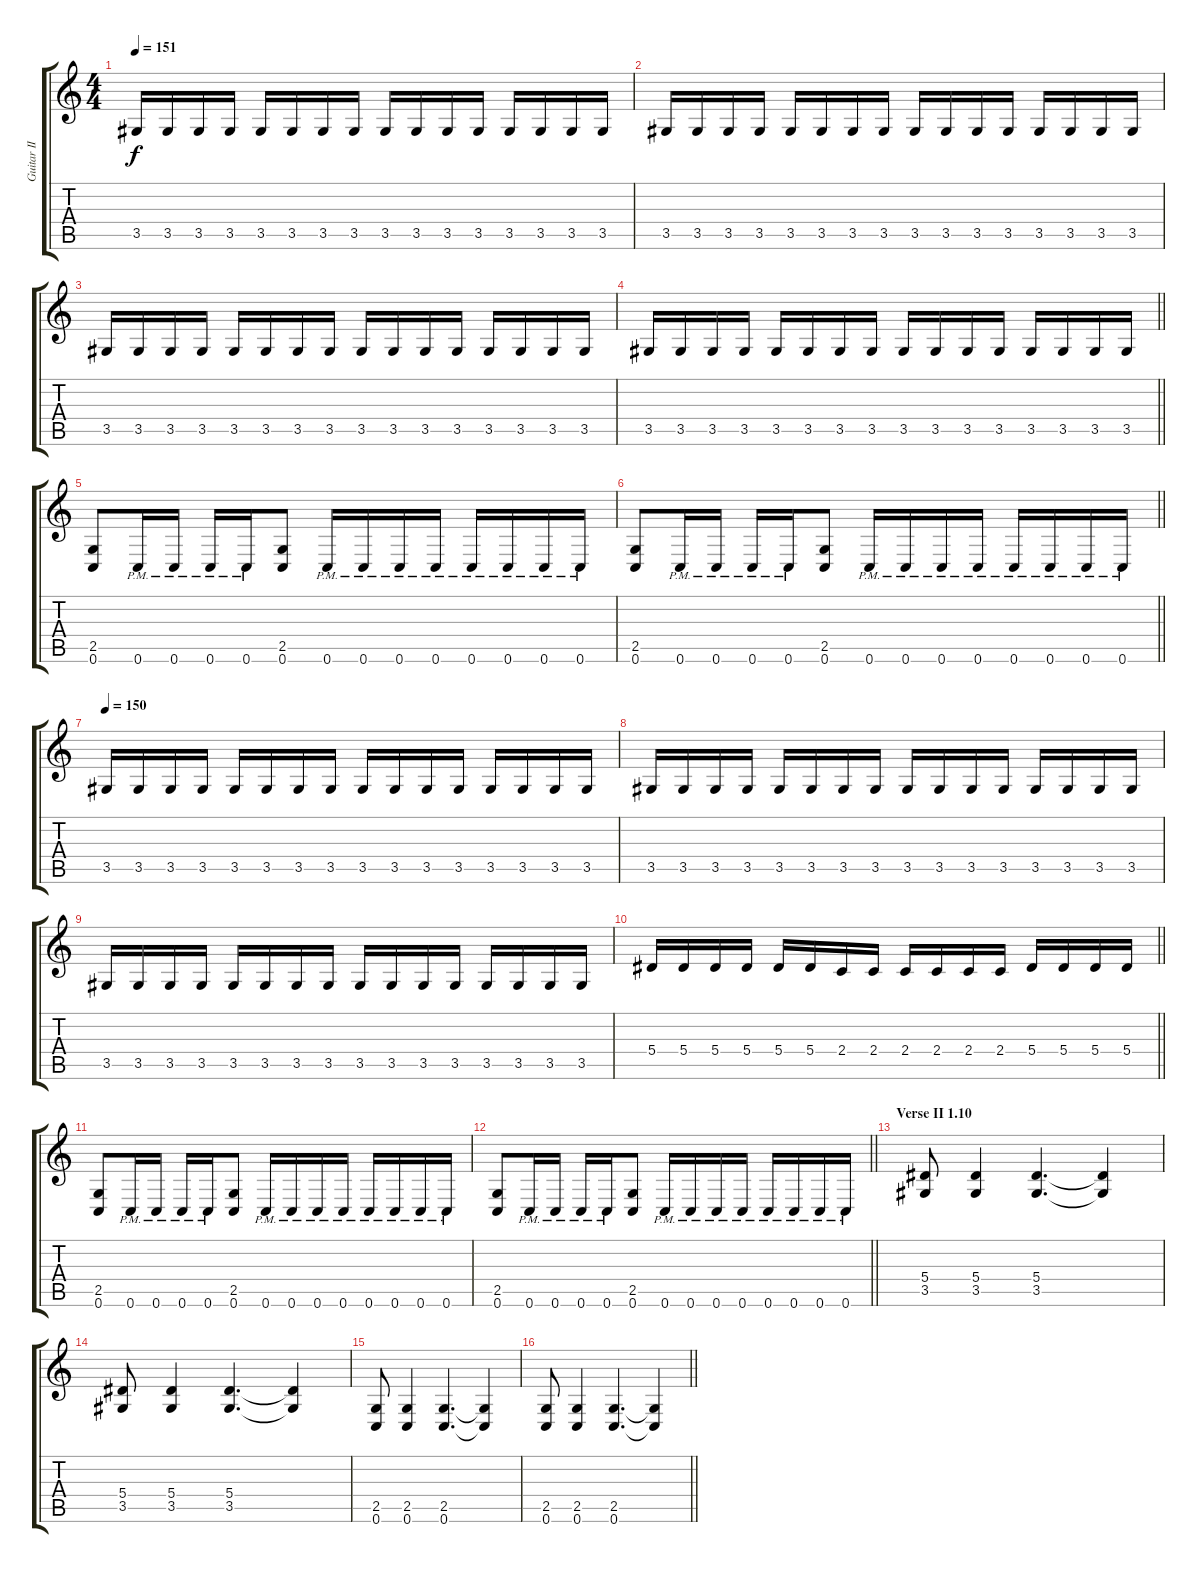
\track ("Guitar II" "Guitar II") {instrument distortionguitar}
\staff {score tabs}
\tuning (C4 G3 Eb3 Bb2 F2 C2) {hide}
\ts (4 4)
\section ("" "")
\tempo 151
\clef g2
\ks c
3.5.16{dy f} 3.5.16 3.5.16 3.5.16 3.5.16 3.5.16 3.5.16 3.5.16 3.5.16 3.5.16 3.5.16 3.5.16 3.5.16 3.5.16 3.5.16 3.5.16 |
3.5.16 3.5.16 3.5.16 3.5.16 3.5.16 3.5.16 3.5.16 3.5.16 3.5.16 3.5.16 3.5.16 3.5.16 3.5.16 3.5.16 3.5.16 3.5.16 |
3.5.16 3.5.16 3.5.16 3.5.16 3.5.16 3.5.16 3.5.16 3.5.16 3.5.16 3.5.16 3.5.16 3.5.16 3.5.16 3.5.16 3.5.16 3.5.16 |
\barLineRight lightlight
3.5.16 3.5.16 3.5.16 3.5.16 3.5.16 3.5.16 3.5.16 3.5.16 3.5.16 3.5.16 3.5.16 3.5.16 3.5.16 3.5.16 3.5.16 3.5.16 |
\section ("" "")
(2.5 0.6).8 0.6{pm}.16 0.6{pm}.16 0.6{pm}.16 0.6{pm}.16 (2.5 0.6).8 0.6{pm}.16 0.6{pm}.16 0.6{pm}.16 0.6{pm}.16 0.6{pm}.16 0.6{pm}.16 0.6{pm}.16 0.6{pm}.16 |
\barLineRight lightlight
(2.5 0.6).8 0.6{pm}.16 0.6{pm}.16 0.6{pm}.16 0.6{pm}.16 (2.5 0.6).8 0.6{pm}.16 0.6{pm}.16 0.6{pm}.16 0.6{pm}.16 0.6{pm}.16 0.6{pm}.16 0.6{pm}.16 0.6{pm}.16 |
\section ("" "")
\tempo 150
3.5.16 3.5.16 3.5.16 3.5.16 3.5.16 3.5.16 3.5.16 3.5.16 3.5.16 3.5.16 3.5.16 3.5.16 3.5.16 3.5.16 3.5.16 3.5.16 |
3.5.16 3.5.16 3.5.16 3.5.16 3.5.16 3.5.16 3.5.16 3.5.16 3.5.16 3.5.16 3.5.16 3.5.16 3.5.16 3.5.16 3.5.16 3.5.16 |
3.5.16 3.5.16 3.5.16 3.5.16 3.5.16 3.5.16 3.5.16 3.5.16 3.5.16 3.5.16 3.5.16 3.5.16 3.5.16 3.5.16 3.5.16 3.5.16 |
\barLineRight lightlight
5.4.16 5.4.16 5.4.16 5.4.16 5.4.16 5.4.16 2.4.16 2.4.16 2.4.16 2.4.16 2.4.16 2.4.16 5.4.16 5.4.16 5.4.16 5.4.16 |
\section ("" "")
(2.5 0.6).8 0.6{pm}.16 0.6{pm}.16 0.6{pm}.16 0.6{pm}.16 (2.5 0.6).8 0.6{pm}.16 0.6{pm}.16 0.6{pm}.16 0.6{pm}.16 0.6{pm}.16 0.6{pm}.16 0.6{pm}.16 0.6{pm}.16 |
\barLineRight lightlight
(2.5 0.6).8 0.6{pm}.16 0.6{pm}.16 0.6{pm}.16 0.6{pm}.16 (2.5 0.6).8 0.6{pm}.16 0.6{pm}.16 0.6{pm}.16 0.6{pm}.16 0.6{pm}.16 0.6{pm}.16 0.6{pm}.16 0.6{pm}.16 |
\section ("" "Verse II 1.10")
(5.4 3.5).8 (5.4 3.5).4 (5.4 3.5).4{d} (5.4{t} 3.5{t}).4 |
(5.4 3.5).8 (5.4 3.5).4 (5.4 3.5).4{d} (5.4{t} 3.5{t}).4 |
(2.5 0.6).8 (2.5 0.6).4 (2.5 0.6).4{d} (2.5{t} 0.6{t}).4 |
\barLineRight lightlight
(2.5 0.6).8 (2.5 0.6).4 (2.5 0.6).4{d} (2.5{t} 0.6{t}).4
